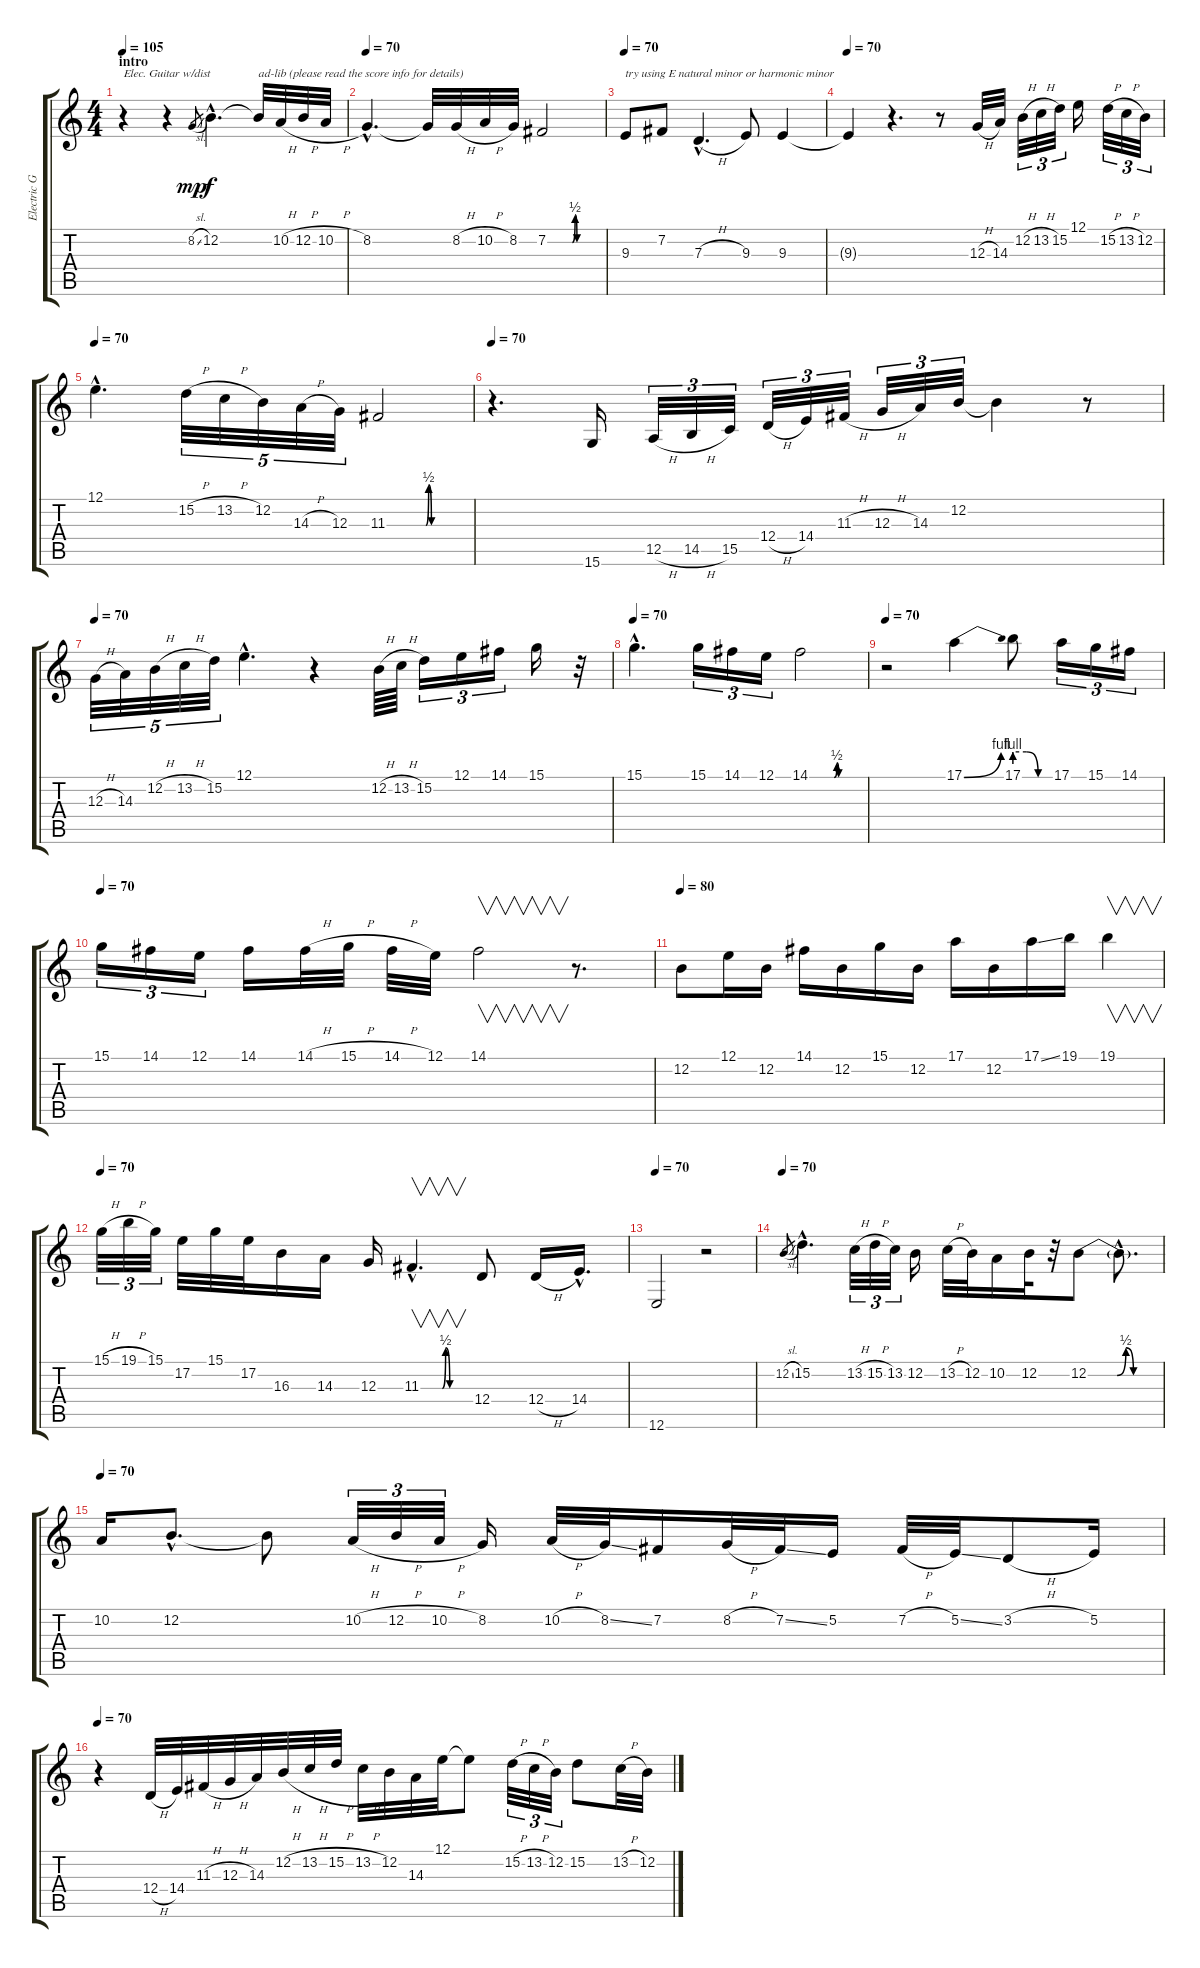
\track ("Electric Guitar" "Electric G") {instrument lead1square}
\staff {score tabs}
\tuning (E4 B3 G3 D3 A2 E2) {hide}
\ts (4 4)
\section ("" "intro")
\tempo 105
\tempo 70
\tempo 105
\clef g2
\ks c
r.4{txt "Elec. Guitar w/dist" dy mp instrument lead1square} r.4 8.2{sl}.8{gr} 12.2{hac}.4{d dy f} 12.2{t}.32{txt "ad-lib (please read the score info for details)"} 10.2{h}.32 12.2{h}.32 10.2{h}.32 |
\tempo 70
8.2{hac}.4{d} 8.2{t}.32 8.2{h}.32 10.2{h}.32 8.2.32 7.2{be (custom 0 0 15 0 24 0 27 0 30 2 32 0 45 0 60 0)}.2 |
\tempo 70
9.3.8{txt "try using E natural minor or harmonic minor"} 7.2.8 7.3{h hac}.4{d} 9.3.8 9.3.4 |
\tempo 70
9.3{t}.4 r.4{d} r.8 12.3{h}.32 14.3.32 12.2{h}.32{tu (3 2)} 13.2{h}.32{tu (3 2)} 15.2.32{tu (3 2)} 12.1.16 15.2{h}.32{tu (3 2)} 13.2{h}.32{tu (3 2)} 12.2.32{tu (3 2)} |
\tempo 70
12.1{hac}.4{d} 15.2{h}.32{tu (5 4)} 13.2{h}.32{tu (5 4)} 12.2.32{tu (5 4)} 14.3{h}.32{tu (5 4)} 12.3.32{tu (5 4)} 11.3{be (custom 0 0 28 0 30 2 32 0 45 0 60 0)}.2 |
\tempo 70
r.4{d} 15.6.16 12.5{h}.32{tu (3 2)} 14.5{h}.32{tu (3 2)} 15.5.32{tu (3 2)} 12.4{h}.32{tu (3 2)} 14.4.32{tu (3 2)} 11.3{h}.32{tu (3 2)} 12.3{h}.32{tu (3 2)} 14.3.32{tu (3 2)} 12.2.32{tu (3 2)} 12.2{t}.4 r.8 |
\tempo 70
12.3{h}.32{tu (5 4)} 14.3.32{tu (5 4)} 12.2{h}.32{tu (5 4)} 13.2{h}.32{tu (5 4)} 15.2.32{tu (5 4)} 12.1{hac}.4{d} r.4 12.2{h}.64 13.2{h}.64 15.2.16{tu (3 2)} 12.1.16{tu (3 2)} 14.1.16{tu (3 2)} 15.1.16 r.32 |
\tempo 70
15.1{hac}.4{d} 15.1.16{tu (3 2)} 14.1.16{tu (3 2)} 12.1.16{tu (3 2)} 14.1{be (custom 0 0 27 0 30 2 32 0 45 0 60 0)}.2 |
\tempo 70
r.2 17.1{be (bend 0 0 60 4)}.4 17.1{be (custom 0 4 20 4 40 0 60 0)}.8 17.1.16{tu (3 2)} 15.1.16{tu (3 2)} 14.1.16{tu (3 2)} |
\tempo 70
15.1.16{tu (3 2)} 14.1.16{tu (3 2)} 12.1.16{tu (3 2)} 14.1.16 14.1{h}.32 15.1{h}.32 14.1{h}.32 12.1.32 14.1.2{v} r.8{d} |
\tempo 80
12.2.8 12.1.16 12.2.16 14.1.16 12.2.16 15.1.16 12.2.16 17.1.16 12.2.16 17.1{ss}.16 19.1.16 19.1.4{v} |
\tempo 70
15.1{h}.32{tu (3 2)} 19.1{h}.32{tu (3 2)} 15.1.32{tu (3 2)} 17.2.32 15.1.32 17.2.32 16.3.16 14.3.16 12.3.16 11.3{be (custom 0 0 15 0 26 0 30 2 35 0 45 0 60 0) hac}.4{v d} 12.4.8 12.4{h}.16 14.4{hac}.16{d} |
\tempo 70
12.6.2 r.2 |
\tempo 70
12.2{sl}.8{gr} 15.2{hac}.4{d} 13.2{h}.32{tu (3 2)} 15.2{h}.32{tu (3 2)} 13.2.32{tu (3 2)} 12.2.16 13.2{h}.32 12.2.32 10.2.16 12.2.32 r.32 12.2{be (custom 0 0 23 0 30 2 36 0 45 0 60 0)}.8 12.2{hac t}.8{d} |
\tempo 70
10.2.16 12.2{hac}.8{d} 12.2{t}.8 10.2{h}.32{tu (3 2)} 12.2{h}.32{tu (3 2)} 10.2{h}.32{tu (3 2)} 8.2.16 10.2{h}.32 8.2{ss}.32 7.2.16 8.2{h}.32 7.2{ss}.32 5.2.16 7.2{h}.32 5.2{ss}.32 3.2{h}.8 5.2.16 |
\tempo 70
r.4 12.4{h}.32 14.4.32 11.3{h}.32 12.3{h}.32 14.3.32 12.2{h}.32 13.2{h}.32 15.2{h}.32 13.2{h}.32 12.2.32 14.3.32 12.1.32 12.1{t}.8 15.2{h}.32{tu (3 2)} 13.2{h}.32{tu (3 2)} 12.2.32{tu (3 2)} 15.2.8 13.2{h}.32 12.2.32
